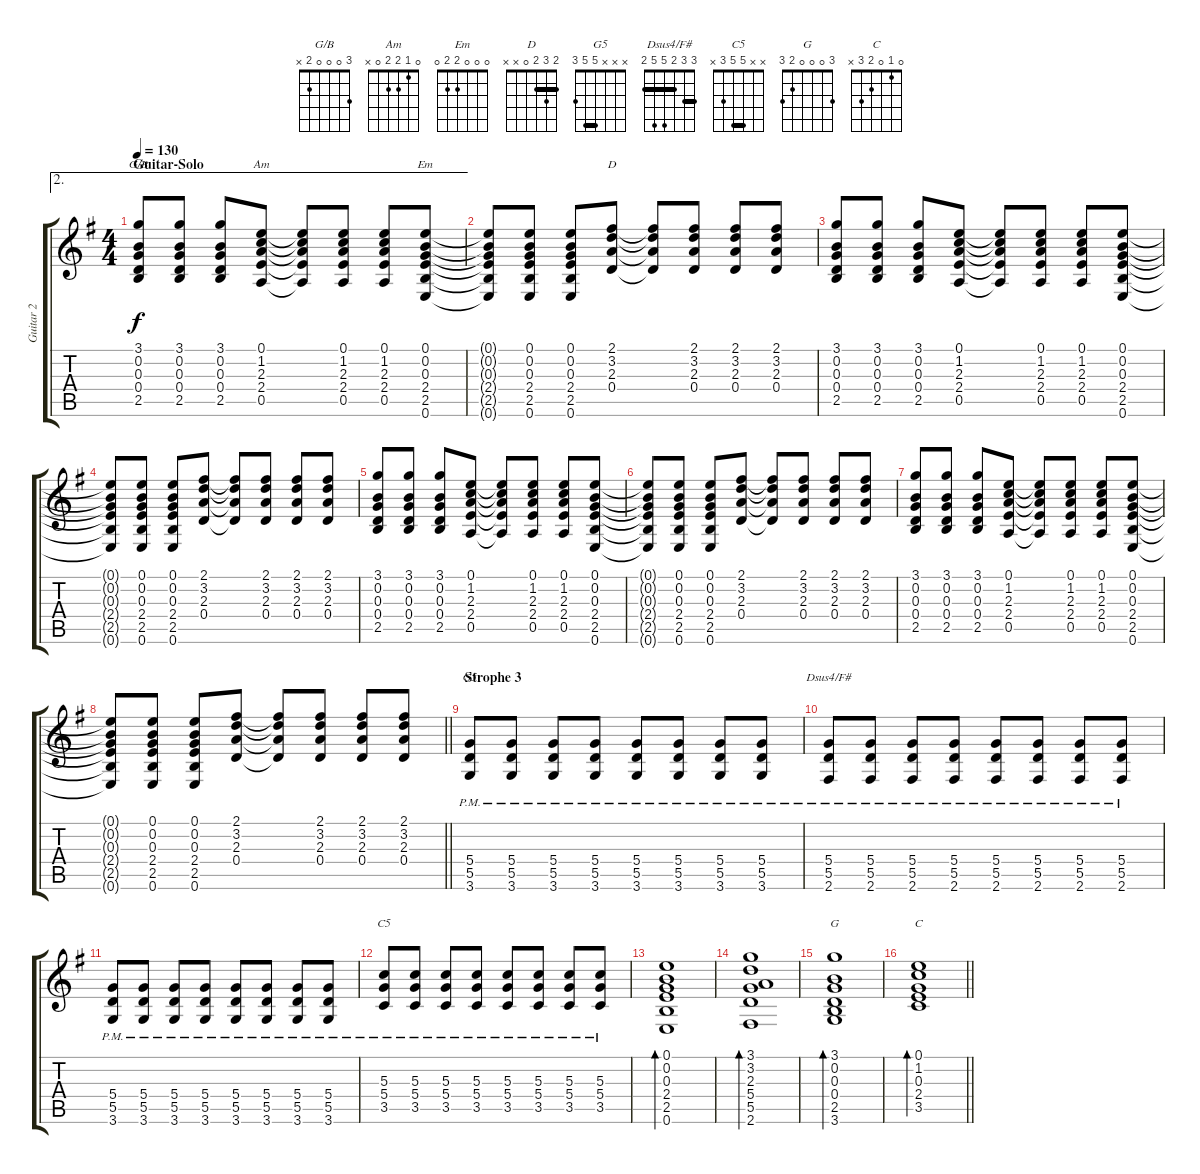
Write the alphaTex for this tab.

\track ("Guitar 2" "Guitar 2") {mute instrument acousticguitarsteel}
\staff {score tabs}
\tuning (E4 B3 G3 D3 A2 E2) {hide}
\chord ("G/B" 3 0 0 0 2 x)
\chord ("Am" 0 1 2 2 0 x)
\chord ("Em" 0 0 0 2 2 0)
\chord ("D" 2 3 2 0 x x) {barre 2}
\chord ("G5" x x x 5 5 3) {barre 5}
\chord ("Dsus4/F#" 3 3 2 5 5 2) {barre (2 3)}
\chord ("C5" x x 5 5 3 x) {barre 5}
\chord ("G" 3 0 0 0 2 3)
\chord ("C" 0 1 0 2 3 x)
\ae 2
\ts (4 4)
\section ("" "Guitar-Solo")
\tempo 130
\clef g2
\ks g
(3.1 0.2 0.3 0.4 2.5).8{ch "G/B" dy f} (3.1 0.2 0.3 0.4 2.5).8 (3.1 0.2 0.3 0.4 2.5).8 (0.1 1.2 2.3 2.4 0.5).8{ch "Am"} (0.1{t} 1.2{t} 2.3{t} 2.4{t} 0.5{t}).8 (0.1 1.2 2.3 2.4 0.5).8 (0.1 1.2 2.3 2.4 0.5).8 (0.1 0.2 0.3 2.4 2.5 0.6).8{ch "Em"} |
(0.1{t} 0.2{t} 0.3{t} 2.4{t} 2.5{t} 0.6{t}).8 (0.1 0.2 0.3 2.4 2.5 0.6).8 (0.1 0.2 0.3 2.4 2.5 0.6).8 (2.1 3.2 2.3 0.4).8{ch "D"} (2.1{t} 3.2{t} 2.3{t} 0.4{t}).8 (2.1 3.2 2.3 0.4).8 (2.1 3.2 2.3 0.4).8 (2.1 3.2 2.3 0.4).8 |
(3.1 0.2 0.3 0.4 2.5).8 (3.1 0.2 0.3 0.4 2.5).8 (3.1 0.2 0.3 0.4 2.5).8 (0.1 1.2 2.3 2.4 0.5).8 (0.1{t} 1.2{t} 2.3{t} 2.4{t} 0.5{t}).8 (0.1 1.2 2.3 2.4 0.5).8 (0.1 1.2 2.3 2.4 0.5).8 (0.1 0.2 0.3 2.4 2.5 0.6).8 |
(0.1{t} 0.2{t} 0.3{t} 2.4{t} 2.5{t} 0.6{t}).8 (0.1 0.2 0.3 2.4 2.5 0.6).8 (0.1 0.2 0.3 2.4 2.5 0.6).8 (2.1 3.2 2.3 0.4).8 (2.1{t} 3.2{t} 2.3{t} 0.4{t}).8 (2.1 3.2 2.3 0.4).8 (2.1 3.2 2.3 0.4).8 (2.1 3.2 2.3 0.4).8 |
(3.1 0.2 0.3 0.4 2.5).8 (3.1 0.2 0.3 0.4 2.5).8 (3.1 0.2 0.3 0.4 2.5).8 (0.1 1.2 2.3 2.4 0.5).8 (0.1{t} 1.2{t} 2.3{t} 2.4{t} 0.5{t}).8 (0.1 1.2 2.3 2.4 0.5).8 (0.1 1.2 2.3 2.4 0.5).8 (0.1 0.2 0.3 2.4 2.5 0.6).8 |
(0.1{t} 0.2{t} 0.3{t} 2.4{t} 2.5{t} 0.6{t}).8 (0.1 0.2 0.3 2.4 2.5 0.6).8 (0.1 0.2 0.3 2.4 2.5 0.6).8 (2.1 3.2 2.3 0.4).8 (2.1{t} 3.2{t} 2.3{t} 0.4{t}).8 (2.1 3.2 2.3 0.4).8 (2.1 3.2 2.3 0.4).8 (2.1 3.2 2.3 0.4).8 |
(3.1 0.2 0.3 0.4 2.5).8 (3.1 0.2 0.3 0.4 2.5).8 (3.1 0.2 0.3 0.4 2.5).8 (0.1 1.2 2.3 2.4 0.5).8 (0.1{t} 1.2{t} 2.3{t} 2.4{t} 0.5{t}).8 (0.1 1.2 2.3 2.4 0.5).8 (0.1 1.2 2.3 2.4 0.5).8 (0.1 0.2 0.3 2.4 2.5 0.6).8 |
\barLineRight lightlight
(0.1{t} 0.2{t} 0.3{t} 2.4{t} 2.5{t} 0.6{t}).8 (0.1 0.2 0.3 2.4 2.5 0.6).8 (0.1 0.2 0.3 2.4 2.5 0.6).8 (2.1 3.2 2.3 0.4).8 (2.1{t} 3.2{t} 2.3{t} 0.4{t}).8 (2.1 3.2 2.3 0.4).8 (2.1 3.2 2.3 0.4).8 (2.1 3.2 2.3 0.4).8 |
\section ("" "Strophe 3")
(5.4{pm} 5.5{pm} 3.6{pm}).8{ch "G5"} (5.4{pm} 5.5{pm} 3.6{pm}).8 (5.4{pm} 5.5{pm} 3.6{pm}).8 (5.4{pm} 5.5{pm} 3.6{pm}).8 (5.4{pm} 5.5{pm} 3.6{pm}).8 (5.4{pm} 5.5{pm} 3.6{pm}).8 (5.4{pm} 5.5{pm} 3.6{pm}).8 (5.4{pm} 5.5{pm} 3.6{pm}).8 |
(5.4{pm} 5.5{pm} 2.6{pm}).8{ch "Dsus4/F#"} (5.4{pm} 5.5{pm} 2.6{pm}).8 (5.4{pm} 5.5{pm} 2.6{pm}).8 (5.4{pm} 5.5{pm} 2.6{pm}).8 (5.4{pm} 5.5{pm} 2.6{pm}).8 (5.4{pm} 5.5{pm} 2.6{pm}).8 (5.4{pm} 5.5{pm} 2.6{pm}).8 (5.4{pm} 5.5{pm} 2.6{pm}).8 |
(5.4{pm} 5.5{pm} 3.6{pm}).8 (5.4{pm} 5.5{pm} 3.6{pm}).8 (5.4{pm} 5.5{pm} 3.6{pm}).8 (5.4{pm} 5.5{pm} 3.6{pm}).8 (5.4{pm} 5.5{pm} 3.6{pm}).8 (5.4{pm} 5.5{pm} 3.6{pm}).8 (5.4{pm} 5.5{pm} 3.6{pm}).8 (5.4{pm} 5.5{pm} 3.6{pm}).8 |
(5.3{pm} 5.4{pm} 3.5{pm}).8{ch "C5"} (5.3{pm} 5.4{pm} 3.5{pm}).8 (5.3{pm} 5.4{pm} 3.5{pm}).8 (5.3{pm} 5.4{pm} 3.5{pm}).8 (5.3{pm} 5.4{pm} 3.5{pm}).8 (5.3{pm} 5.4{pm} 3.5{pm}).8 (5.3{pm} 5.4{pm} 3.5{pm}).8 (5.3{pm} 5.4{pm} 3.5{pm}).8 |
(0.1 0.2 0.3 2.4 2.5 0.6).1{bd 60} |
(3.1 3.2 2.3 5.4 5.5 2.6).1{bd 60} |
(3.1 0.2 0.3 0.4 2.5 3.6).1{bd 60 ch "G"} |
\barLineRight lightlight
(0.1 1.2 0.3 2.4 3.5).1{bd 60 ch "C"}
